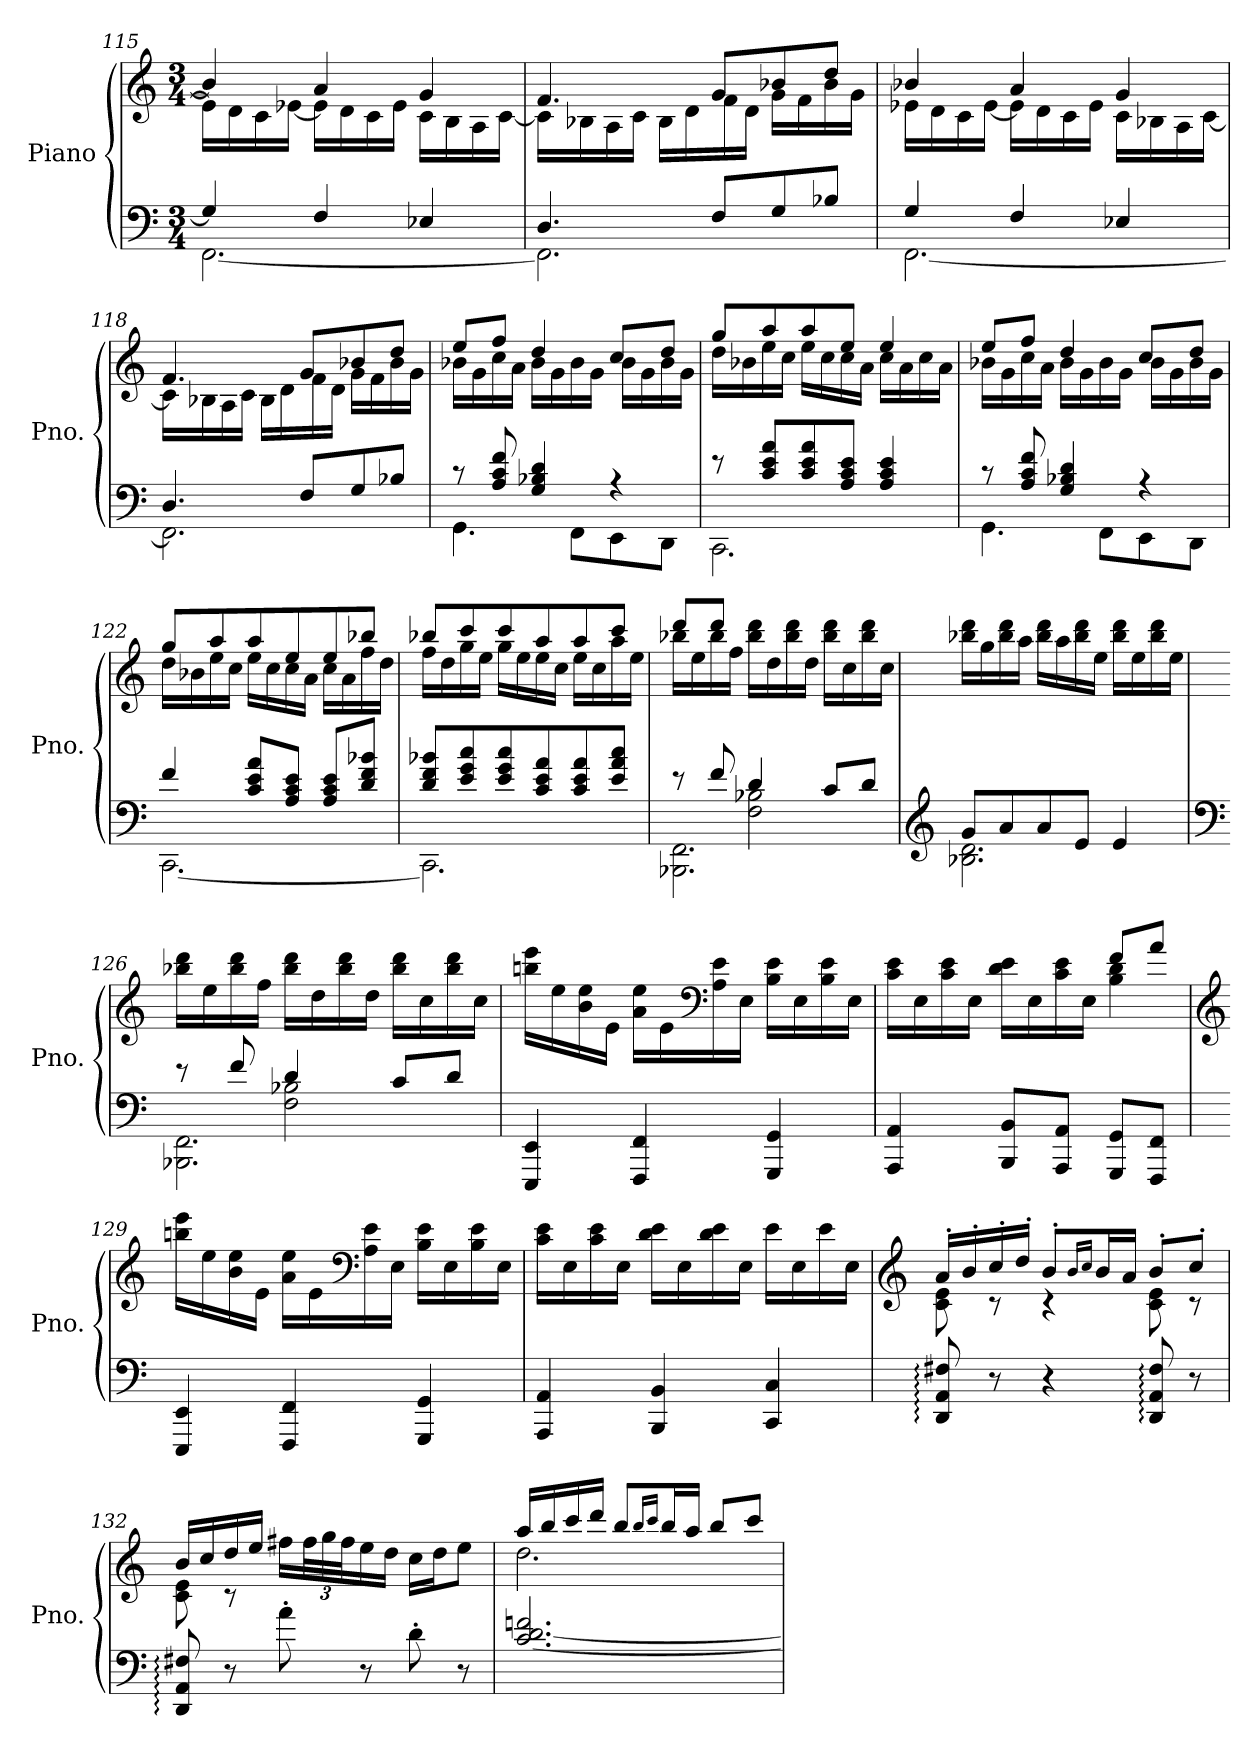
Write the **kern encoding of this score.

**kern	**kern
*part1	*part1
*staff2	*staff1
*I"Piano	*
*I'Pno.	*
!!LO:LB:g=z
*clefF4	*clefG2
*k[]	*k[]
*M3/4	*M3/4
=115	=115
*^	*^
4G/]	[2.FF\	4b-/]	16e-\LL]
.	.	.	16d\
.	.	.	16c\
.	.	.	[16e-X\JJ
4F/	.	4a/	16e-\LL]
.	.	.	16d\
.	.	.	16c\
.	.	.	16e-\JJ
4E-X/	.	4g/	16c\LL
.	.	.	16B\
.	.	.	16A\
.	.	.	[16c\JJ
=116	=116	=116	=116
4.D/	2.FF\]	4.f/	16c\LL]
.	.	.	16B-X\
.	.	.	16A\
.	.	.	16c\JJ
.	.	.	16B-\LL
.	.	.	16d\
8F/L	.	8g/L	16f\
.	.	.	16d\JJ
8G/	.	8b-X/	16g\LL
.	.	.	16f\
8B-X/J	.	8dd/J	16b-\
.	.	.	16g\JJ
=117	=117	=117	=117
4G/	[2.FF\	4b-X/	16e-X\LL
.	.	.	16d\
.	.	.	16c\
.	.	.	[16e-\JJ
4F/	.	4a/	16e-\LL]
.	.	.	16d\
.	.	.	16c\
.	.	.	16e-\JJ
4E-X/	.	4g/	16c\LL
.	.	.	16B-X\
.	.	.	16A\
.	.	.	[16c\JJ
!!LO:LB:g=z	!!
=118	=118	=118	=118
4.D/	2.FF\]	4.f/	16c\LL]
.	.	.	16B-X\
.	.	.	16A\
.	.	.	16c\JJ
.	.	.	16B-\LL
.	.	.	16d\
8F/L	.	8g/L	16f\
.	.	.	16d\JJ
8G/	.	8b-X/	16g\LL
.	.	.	16f\
8B-X/J	.	8dd/J	16b-\
.	.	.	16g\JJ
=119	=119	=119	=119
8r	4.GG\	8ee/L	16b-X\LL
.	.	.	16g\
8A/ 8c/ 8f/	.	8ff/J	16cc\
.	.	.	16a\JJ
4G/ 4B-X/ 4d/	.	4dd/	16b-\LL
.	.	.	16g\
.	8FF\L	.	16b-\
.	.	.	16g\JJ
4r	8EE\	8cc/L	16b-\LL
.	.	.	16g\
.	8DD\J	8dd/J	16b-\
.	.	.	16g\JJ
=120	=120	=120	=120
8r	2.CC\	8gg/L	16dd\LL
.	.	.	16b-X\
8c/ 8e/ 8a/L	.	8aa/	16ee\
.	.	.	16cc\JJ
8c/ 8e/ 8a/	.	8aa/	16ee\LL
.	.	.	16cc\
8A/ 8c/ 8e/J	.	8ee/J	16cc\
.	.	.	16a\JJ
4A/ 4c/ 4e/	.	4ee/	16cc\LL
.	.	.	16a\
.	.	.	16cc\
.	.	.	16a\JJ
!!LO:LB:g=z	!!
=121	=121	=121	=121
8r	4.GG\	8ee/L	16b-X\LL
.	.	.	16g\
8A/ 8c/ 8f/	.	8ff/J	16cc\
.	.	.	16a\JJ
4G/ 4B-X/ 4d/	.	4dd/	16b-\LL
.	.	.	16g\
.	8FF\L	.	16b-\
.	.	.	16g\JJ
4r	8EE\	8cc/L	16b-\LL
.	.	.	16g\
.	8DD\J	8dd/J	16b-\
.	.	.	16g\JJ
=122	=122	=122	=122
4f/	[2.CC\	8gg/L	16dd\LL
.	.	.	16b-X\
.	.	8aa/	16ee\
.	.	.	16cc\JJ
8c/ 8e/ 8a/L	.	8aa/	16ee\LL
.	.	.	16cc\
8A/ 8c/ 8e/J	.	8ee/	16cc\
.	.	.	16a\JJ
8A/ 8c/ 8e/L	.	8ee/	16cc\LL
.	.	.	16a\
8d/ 8f/ 8b-X/J	.	8bb-X/J	16ff\
.	.	.	16dd\JJ
=123	=123	=123	=123
8d/ 8f/ 8b-X/L	2.CC\]	8bb-X/L	16ff\LL
.	.	.	16dd\
8e/ 8g/ 8cc/	.	8ccc/	16gg\
.	.	.	16ee\JJ
8e/ 8g/ 8cc/	.	8ccc/	16gg\LL
.	.	.	16ee\
8c/ 8e/ 8a/	.	8aa/	16ee\
.	.	.	16cc\JJ
8c/ 8e/ 8a/	.	8aa/	16ee\LL
.	.	.	16cc\
8e/ 8a/ 8cc/J	.	8ccc/J	16aa\
.	.	.	16ee\JJ
!!LO:LB:g=z	!!
=124	=124	=124	=124
*	*^	*	*
8r	4ryy	2.BBB-X\ 2.FF\	8ddd/L	16bb-X\LL
.	.	.	.	16ee\
8f/	.	.	8ddd/J	16bb-\
.	.	.	.	16ff\JJ
4d/	2F\ 2B-X\	.	2ryy	16bb-\ 16ddd\LL
.	.	.	.	16dd\
.	.	.	.	16bb-\ 16ddd\
.	.	.	.	16dd\JJ
8c/L	.	.	.	16bb-\ 16ddd\LL
.	.	.	.	16cc\
8d/J	.	.	.	16bb-\ 16ddd\
.	.	.	.	16cc\JJ
*v	*v	*v	*	*
*	*v	*v
=125	=125
*clefG2	*
*^	*
8g/L	2.B-X\ 2.d\	16bb-X\ 16ddd\LL
.	.	16gg\
8a/	.	16bb-\ 16ddd\
.	.	16aa\JJ
8a/	.	16bb-\ 16ddd\LL
.	.	16aa\
8e/J	.	16bb-\ 16ddd\
.	.	16ee\JJ
4e/	.	16bb-\ 16ddd\LL
.	.	16ee\
.	.	16bb-\ 16ddd\
.	.	16ee\JJ
*v	*v	*
=126	=126
*clefF4	*
*^	*
*	*^	*
8r	4ryy	2.BBB-X\ 2.FF\	16bb-X\ 16ddd\LL
.	.	.	16ee\
8f/	.	.	16bb-\ 16ddd\
.	.	.	16ff\JJ
4d/	2F\ 2B-X\	.	16bb-\ 16ddd\LL
.	.	.	16dd\
.	.	.	16bb-\ 16ddd\
.	.	.	16dd\JJ
8c/L	.	.	16bb-\ 16ddd\LL
.	.	.	16cc\
8d/J	.	.	16bb-\ 16ddd\
.	.	.	16cc\JJ
*v	*v	*v	*
!!LO:LB:g=z
=127	=127
4EEE/ 4EE/	16bbn\ 16eee\LL
.	16ee\
.	16b\ 16ee\
.	16e\JJ
4FFF/ 4FF/	16a\ 16ee\LL
.	16e\
*	*clefF4
.	16A\ 16e\
.	16E\JJ
4GGG/ 4GG/	16B\ 16e\LL
.	16E\
.	16B\ 16e\
.	16E\JJ
=128	=128
*	*^
4AAA/ 4AA/	16c\ 16e\LL	2ryy
.	16E\	.
.	16c\ 16e\	.
.	16E\JJ	.
8BBB/ 8BB/L	16d\ 16e\LL	.
.	16E\	.
8AAA/ 8AA/J	16c\ 16e\	.
.	16E\JJ	.
8GGG/ 8GG/L	8f/L	4B\ 4d\
8FFF/ 8FF/J	8a/J	.
*	*v	*v
=129	=129
*	*clefG2
4EEE/ 4EE/	16bbn\ 16eee\LL
.	16ee\
.	16b\ 16ee\
.	16e\JJ
4FFF/ 4FF/	16a\ 16ee\LL
.	16e\
*	*clefF4
.	16A\ 16e\
.	16E\JJ
4GGG/ 4GG/	16B\ 16e\LL
.	16E\
.	16B\ 16e\
.	16E\JJ
!!LO:PB:g=z
=130	=130
4AAA/ 4AA/	16c\ 16e\LL
.	16E\
.	16c\ 16e\
.	16E\JJ
4BBB/ 4BB/	16d\ 16e\LL
.	16E\
.	16d\ 16e\
.	16E\JJ
4CC/ 4C/	16e\LL
.	16E\
.	16e\
.	16E\JJ
=131	=131
*	*clefG2
*	*^
8DD/: 8AA/: 8F#X/:	16a'/LL	8c\ 8e\
.	16b'/	.
8r	16cc'/	8r
.	16dd'/JJ	.
4r	8b'/L	4r
.	16qb/LL	.
.	16qcc/JJ	.
.	16b/L	.
.	16a/JJ	.
8DD/: 8AA/: 8F#/:	8b'/L	8c\ 8e\
8r	8cc'/J	8r
=132	=132	=132
8DD/: 8AA/: 8F#X/:	16b/LL	8c\ 8e\
.	16cc/	.
8r	16dd/	8r
.	16ee/JJ	.
8a'\	16ff#X\LL	2ryy
*	*Xbrackettup	*
.	48ff#\L	.
.	48gg\	.
.	48ff#\J	.
8r	16ee\	.
.	16dd\JJ	.
8d'\	16cc\LL	.
.	16dd\J	.
8r	8ee\J	.
!!LO:LB:g=z	!!
=133	=133	=133
[2.c/ [2.d/ 2.fn/	16aa/LL	2.dd\
.	16bb/	.
.	16ccc/	.
.	16ddd/JJ	.
.	8bb/L	.
.	16qbb/LL	.
.	16qccc/JJ	.
.	16bb/L	.
.	16aa/JJ	.
.	8bb/L	.
.	8ccc/J	.
*	*v	*v
=	=
*-	*-
